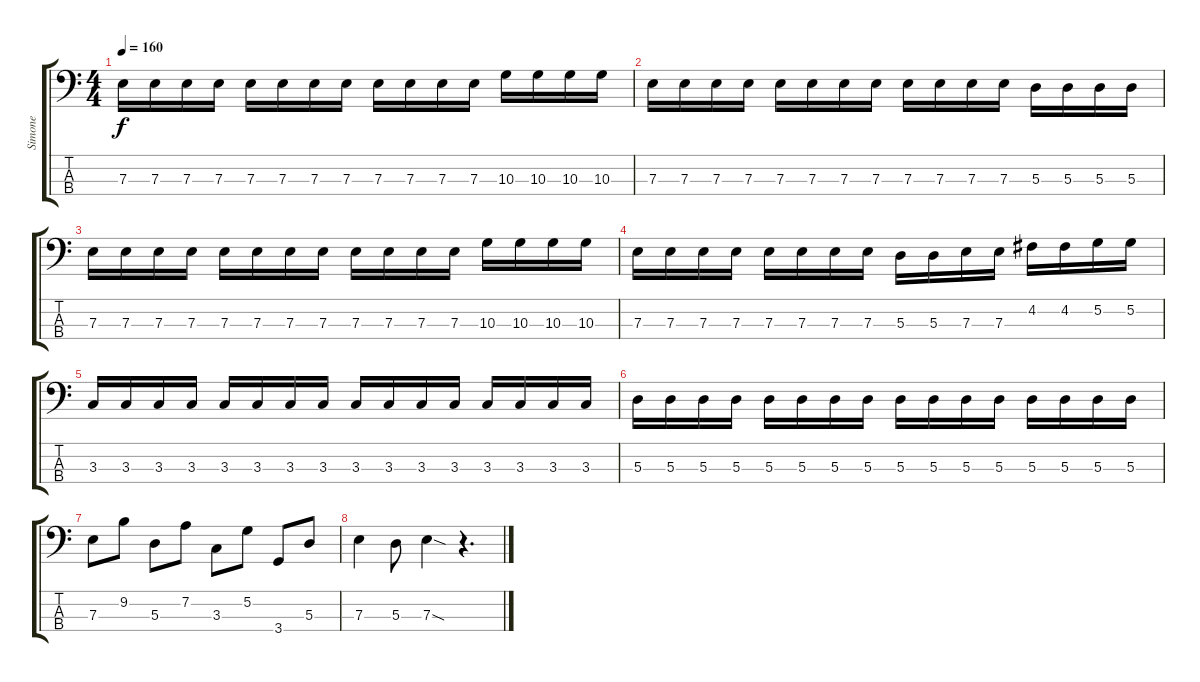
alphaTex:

\track ("Simone" "Simone") {instrument electricbassfinger}
\staff {score tabs}
\tuning (G2 D2 A1 E1) {hide}
\ts (4 4)
\tempo 160
\clef f4
\ks c
7.3.16{dy f} 7.3.16 7.3.16 7.3.16 7.3.16 7.3.16 7.3.16 7.3.16 7.3.16 7.3.16 7.3.16 7.3.16 10.3.16 10.3.16 10.3.16 10.3.16 |
7.3.16 7.3.16 7.3.16 7.3.16 7.3.16 7.3.16 7.3.16 7.3.16 7.3.16 7.3.16 7.3.16 7.3.16 5.3.16 5.3.16 5.3.16 5.3.16 |
7.3.16 7.3.16 7.3.16 7.3.16 7.3.16 7.3.16 7.3.16 7.3.16 7.3.16 7.3.16 7.3.16 7.3.16 10.3.16 10.3.16 10.3.16 10.3.16 |
7.3.16 7.3.16 7.3.16 7.3.16 7.3.16 7.3.16 7.3.16 7.3.16 5.3.16 5.3.16 7.3.16 7.3.16 4.2.16 4.2.16 5.2.16 5.2.16 |
3.3.16 3.3.16 3.3.16 3.3.16 3.3.16 3.3.16 3.3.16 3.3.16 3.3.16 3.3.16 3.3.16 3.3.16 3.3.16 3.3.16 3.3.16 3.3.16 |
5.3.16 5.3.16 5.3.16 5.3.16 5.3.16 5.3.16 5.3.16 5.3.16 5.3.16 5.3.16 5.3.16 5.3.16 5.3.16 5.3.16 5.3.16 5.3.16 |
7.3.8 9.2.8 5.3.8 7.2.8 3.3.8 5.2.8 3.4.8 5.3.8 |
7.3.4 5.3.8 7.3{sod}.4 r.4{d}
